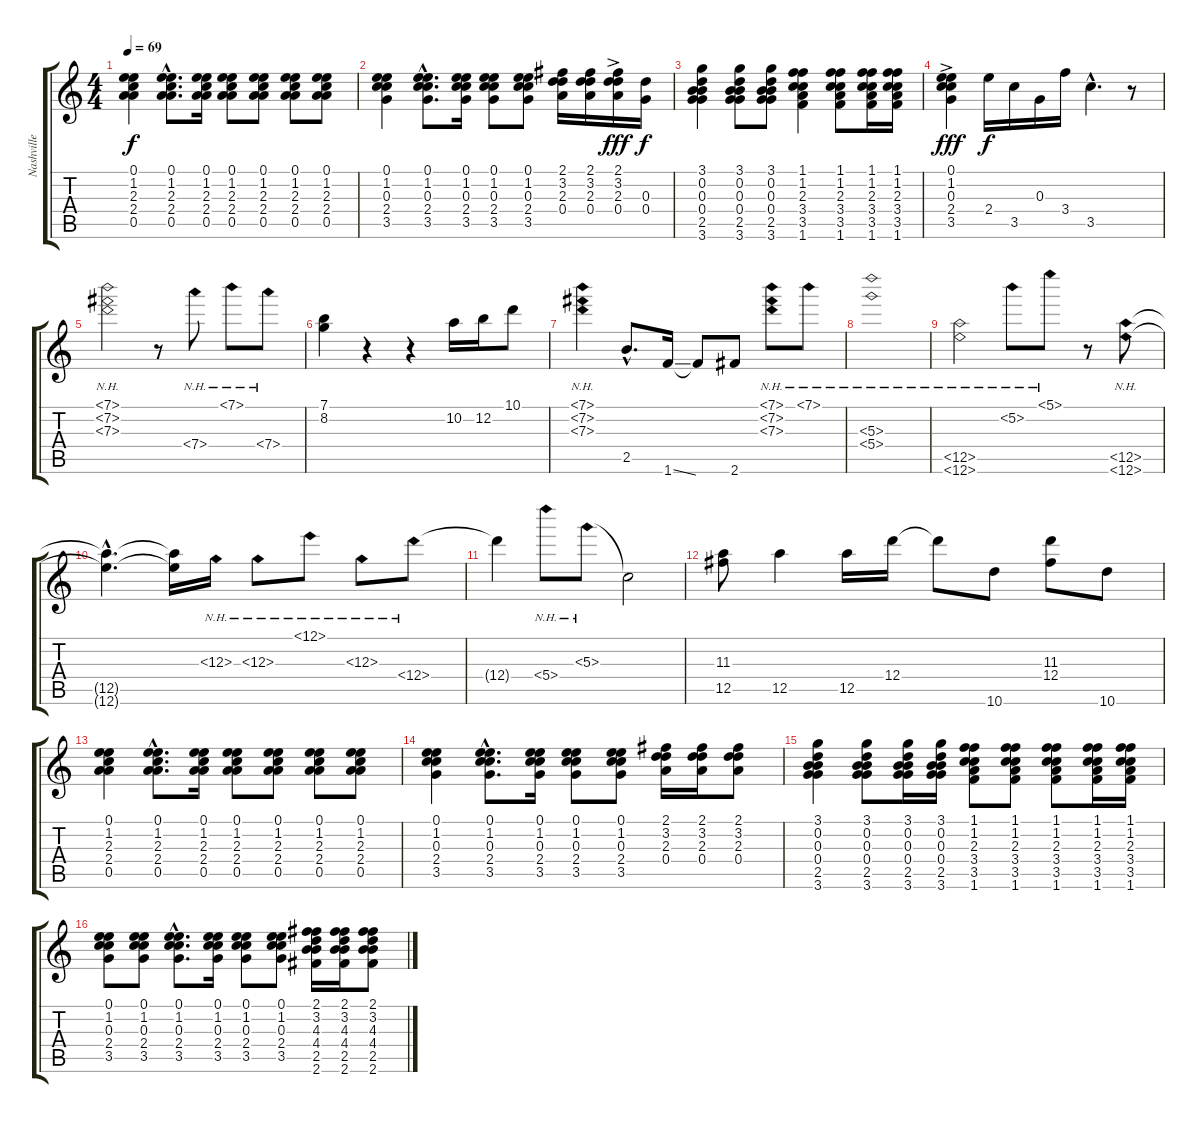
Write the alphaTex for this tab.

\track ("Nashville strung" "Nashville ") {instrument acousticguitarsteel}
\staff {score tabs}
\tuning (E4 B3 G3 D4 A3 E3) {hide}
\ts (4 4)
\tempo 69
\clef g2
\ks c
(0.1 1.2 2.3 2.4 0.5).4{dy f} (0.1{hac} 1.2{hac} 2.3{hac} 2.4{hac} 0.5{hac}).8{d} (0.1 1.2 2.3 2.4 0.5).16 (0.1 1.2 2.3 2.4 0.5).8 (0.1 1.2 2.3 2.4 0.5).8 (0.1 1.2 2.3 2.4 0.5).8 (0.1 1.2 2.3 2.4 0.5).8 |
(0.1 1.2 0.3 2.4 3.5).4 (0.1{hac} 1.2{hac} 0.3{hac} 2.4{hac} 3.5{hac}).8{d} (0.1 1.2 0.3 2.4 3.5).16 (0.1 1.2 0.3 2.4 3.5).8 (0.1 1.2 0.3 2.4 3.5).8 (2.1 3.2 2.3 0.4).16 (2.1 3.2 2.3 0.4).16 (2.1{ac} 3.2{ac} 2.3{ac} 0.4{ac}).16{dy fff} (0.3 0.4).16{dy f} |
(3.1 0.2 0.3 0.4 2.5 3.6).4 (3.1 0.2 0.3 0.4 2.5 3.6).8 (3.1 0.2 0.3 0.4 2.5 3.6).8 (1.1 1.2 2.3 3.4 3.5 1.6).4 (1.1 1.2 2.3 3.4 3.5 1.6).8 (1.1 1.2 2.3 3.4 3.5 1.6).16 (1.1 1.2 2.3 3.4 3.5 1.6).16 |
(0.1{ac} 1.2{ac} 0.3{ac} 2.4{ac} 3.5{ac}).4{dy fff} 2.4.16{dy f} 3.5.16 0.3.16 3.4.16 3.5{hac}.4{d} r.8 |
(7.1{nh} 7.2{nh} 7.3{nh}).2 r.8 7.4{nh}.8 7.1{nh}.8 7.4{nh}.8 |
(7.1 8.2).4 r.4 r.4 10.2.16 12.2.16 10.1.8 |
(7.1{nh} 7.2{nh} 7.3{nh}).4 2.5{hac}.8{d} 1.6{ss}.16 1.6{t}.8 2.6.8 (7.1{nh} 7.2{nh} 7.3{nh}).8 7.1{nh}.8 |
(5.3{nh} 5.4{nh}).1 |
(12.5{nh} 12.6{nh}).2 5.2{nh}.8 5.1{nh}.8 r.8 (12.5{nh} 12.6{nh}).8 |
(12.5{hac t} 12.6{hac t}).4{d} (12.5{t} 12.6{t}).16 12.3{nh}.16 12.3{nh}.8 12.1{nh}.8 12.3{nh}.8 12.4{nh}.8 |
12.4{t}.4 5.4{nh}.8 5.3{nh}.8 5.3{t}.2 |
(11.3 12.5).8 12.5.4 12.5.16 12.4.16 12.4{t}.8 10.6.8 (11.3 12.4).8 10.6.8 |
(0.1 1.2 2.3 2.4 0.5).4 (0.1{hac} 1.2{hac} 2.3{hac} 2.4{hac} 0.5{hac}).8{d} (0.1 1.2 2.3 2.4 0.5).16 (0.1 1.2 2.3 2.4 0.5).8 (0.1 1.2 2.3 2.4 0.5).8 (0.1 1.2 2.3 2.4 0.5).8 (0.1 1.2 2.3 2.4 0.5).8 |
(0.1 1.2 0.3 2.4 3.5).4 (0.1{hac} 1.2{hac} 0.3{hac} 2.4{hac} 3.5{hac}).8{d} (0.1 1.2 0.3 2.4 3.5).16 (0.1 1.2 0.3 2.4 3.5).8 (0.1 1.2 0.3 2.4 3.5).8 (2.1 3.2 2.3 0.4).16 (2.1 3.2 2.3 0.4).16 (2.1 3.2 2.3 0.4).8 |
(3.1 0.2 0.3 0.4 2.5 3.6).4 (3.1 0.2 0.3 0.4 2.5 3.6).8 (3.1 0.2 0.3 0.4 2.5 3.6).16 (3.1 0.2 0.3 0.4 2.5 3.6).16 (1.1 1.2 2.3 3.4 3.5 1.6).8 (1.1 1.2 2.3 3.4 3.5 1.6).8 (1.1 1.2 2.3 3.4 3.5 1.6).8 (1.1 1.2 2.3 3.4 3.5 1.6).16 (1.1 1.2 2.3 3.4 3.5 1.6).16 |
(0.1 1.2 0.3 2.4 3.5).8 (0.1 1.2 0.3 2.4 3.5).8 (0.1{hac} 1.2{hac} 0.3{hac} 2.4{hac} 3.5{hac}).8{d} (0.1 1.2 0.3 2.4 3.5).16 (0.1 1.2 0.3 2.4 3.5).8 (0.1 1.2 0.3 2.4 3.5).8 (2.1 3.2 4.3 4.4 2.5 2.6).16 (2.1 3.2 4.3 4.4 2.5 2.6).16 (2.1 3.2 4.3 4.4 2.5 2.6).8
